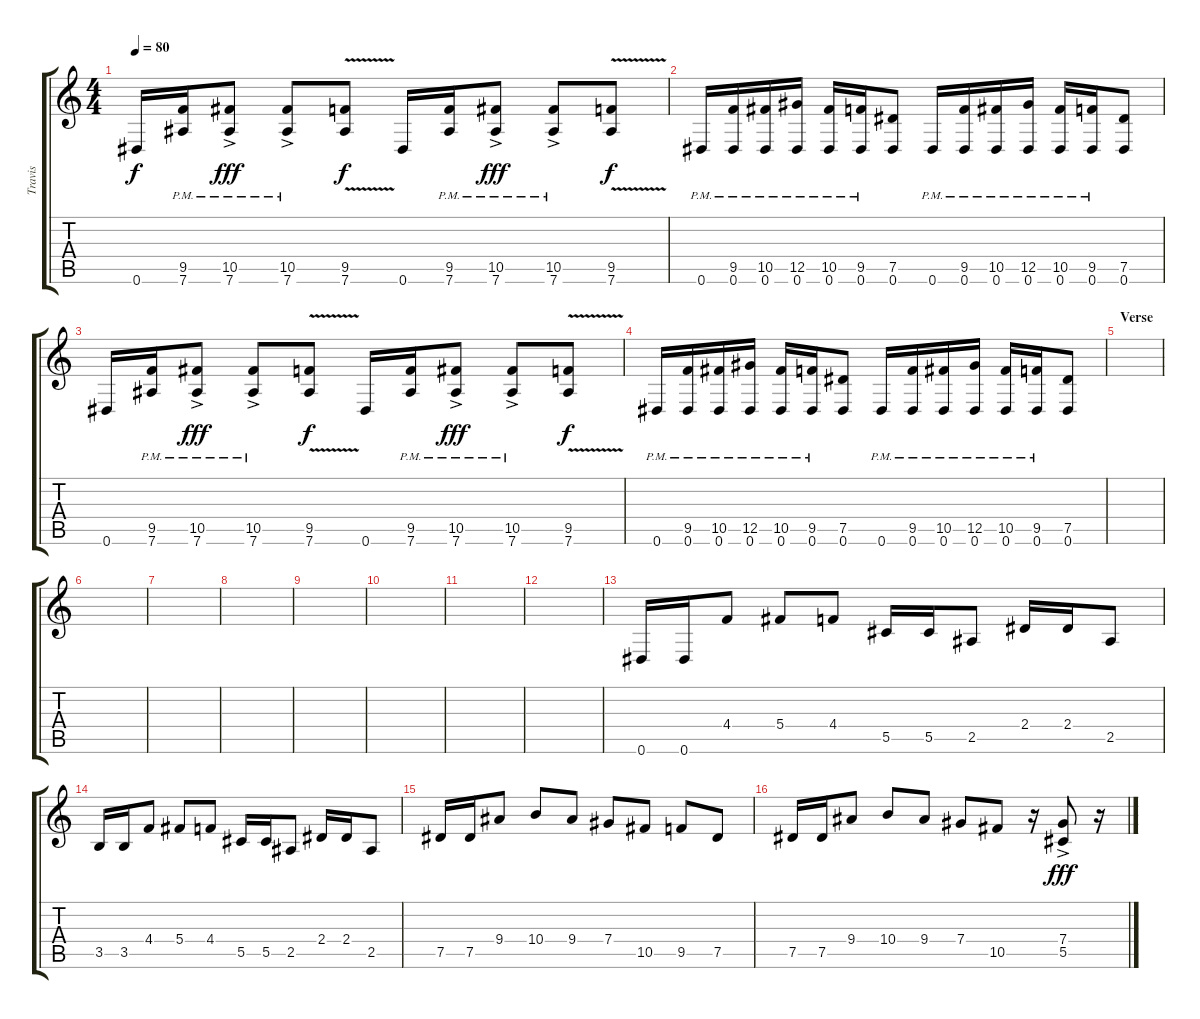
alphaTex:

\track ("Travis" "Travis") {instrument overdrivenguitar}
\staff {score tabs}
\tuning (Eb4 Bb3 Gb3 Db3 Ab2 Eb2) {hide}
\ts (4 4)
\tempo 80
\clef g2
\ks c
0.6.16{dy f} (9.5{pm} 7.6{pm}).16 (10.5{ac pm} 7.6{ac pm}).8{dy fff} (10.5{ac pm} 7.6{ac pm}).8 (9.5{v} 7.6{v}).8{dy f} 0.6.16 (9.5{pm} 7.6{pm}).16 (10.5{ac pm} 7.6{ac pm}).8{dy fff} (10.5{ac pm} 7.6{ac pm}).8 (9.5{v} 7.6{v}).8{dy f} |
0.6{pm}.16 (9.5{pm} 0.6{pm}).16 (10.5{pm} 0.6{pm}).16 (12.5{pm} 0.6{pm}).16 (10.5{pm} 0.6{pm}).16 (9.5{pm} 0.6{pm}).16 (7.5 0.6).8 0.6{pm}.16 (9.5{pm} 0.6{pm}).16 (10.5{pm} 0.6{pm}).16 (12.5{pm} 0.6{pm}).16 (10.5{pm} 0.6{pm}).16 (9.5{pm} 0.6{pm}).16 (7.5 0.6).8 |
0.6.16 (9.5{pm} 7.6{pm}).16 (10.5{ac pm} 7.6{ac pm}).8{dy fff} (10.5{ac pm} 7.6{ac pm}).8 (9.5{v} 7.6{v}).8{dy f} 0.6.16 (9.5{pm} 7.6{pm}).16 (10.5{ac pm} 7.6{ac pm}).8{dy fff} (10.5{ac pm} 7.6{ac pm}).8 (9.5{v} 7.6{v}).8{dy f} |
0.6{pm}.16 (9.5{pm} 0.6{pm}).16 (10.5{pm} 0.6{pm}).16 (12.5{pm} 0.6{pm}).16 (10.5{pm} 0.6{pm}).16 (9.5{pm} 0.6{pm}).16 (7.5 0.6).8 0.6{pm}.16 (9.5{pm} 0.6{pm}).16 (10.5{pm} 0.6{pm}).16 (12.5{pm} 0.6{pm}).16 (10.5{pm} 0.6{pm}).16 (9.5{pm} 0.6{pm}).16 (7.5 0.6).8 |
\section ("" "Verse")
|
|
|
|
|
|
|
|
0.6.16 0.6.16 4.4.8 5.4.8 4.4.8 5.5.16 5.5.16 2.5.8 2.4.16 2.4.16 2.5.8 |
3.5.16 3.5.16 4.4.8 5.4.8 4.4.8 5.5.16 5.5.16 2.5.8 2.4.16 2.4.16 2.5.8 |
7.5.16 7.5.16 9.4.8 10.4.8 9.4.8 7.4.8 10.5.8 9.5.8 7.5.8 |
7.5.16 7.5.16 9.4.8 10.4.8 9.4.8 7.4.8 10.5.8 r.16 (7.4{ac} 5.5{ac}).8{dy fff} r.16
